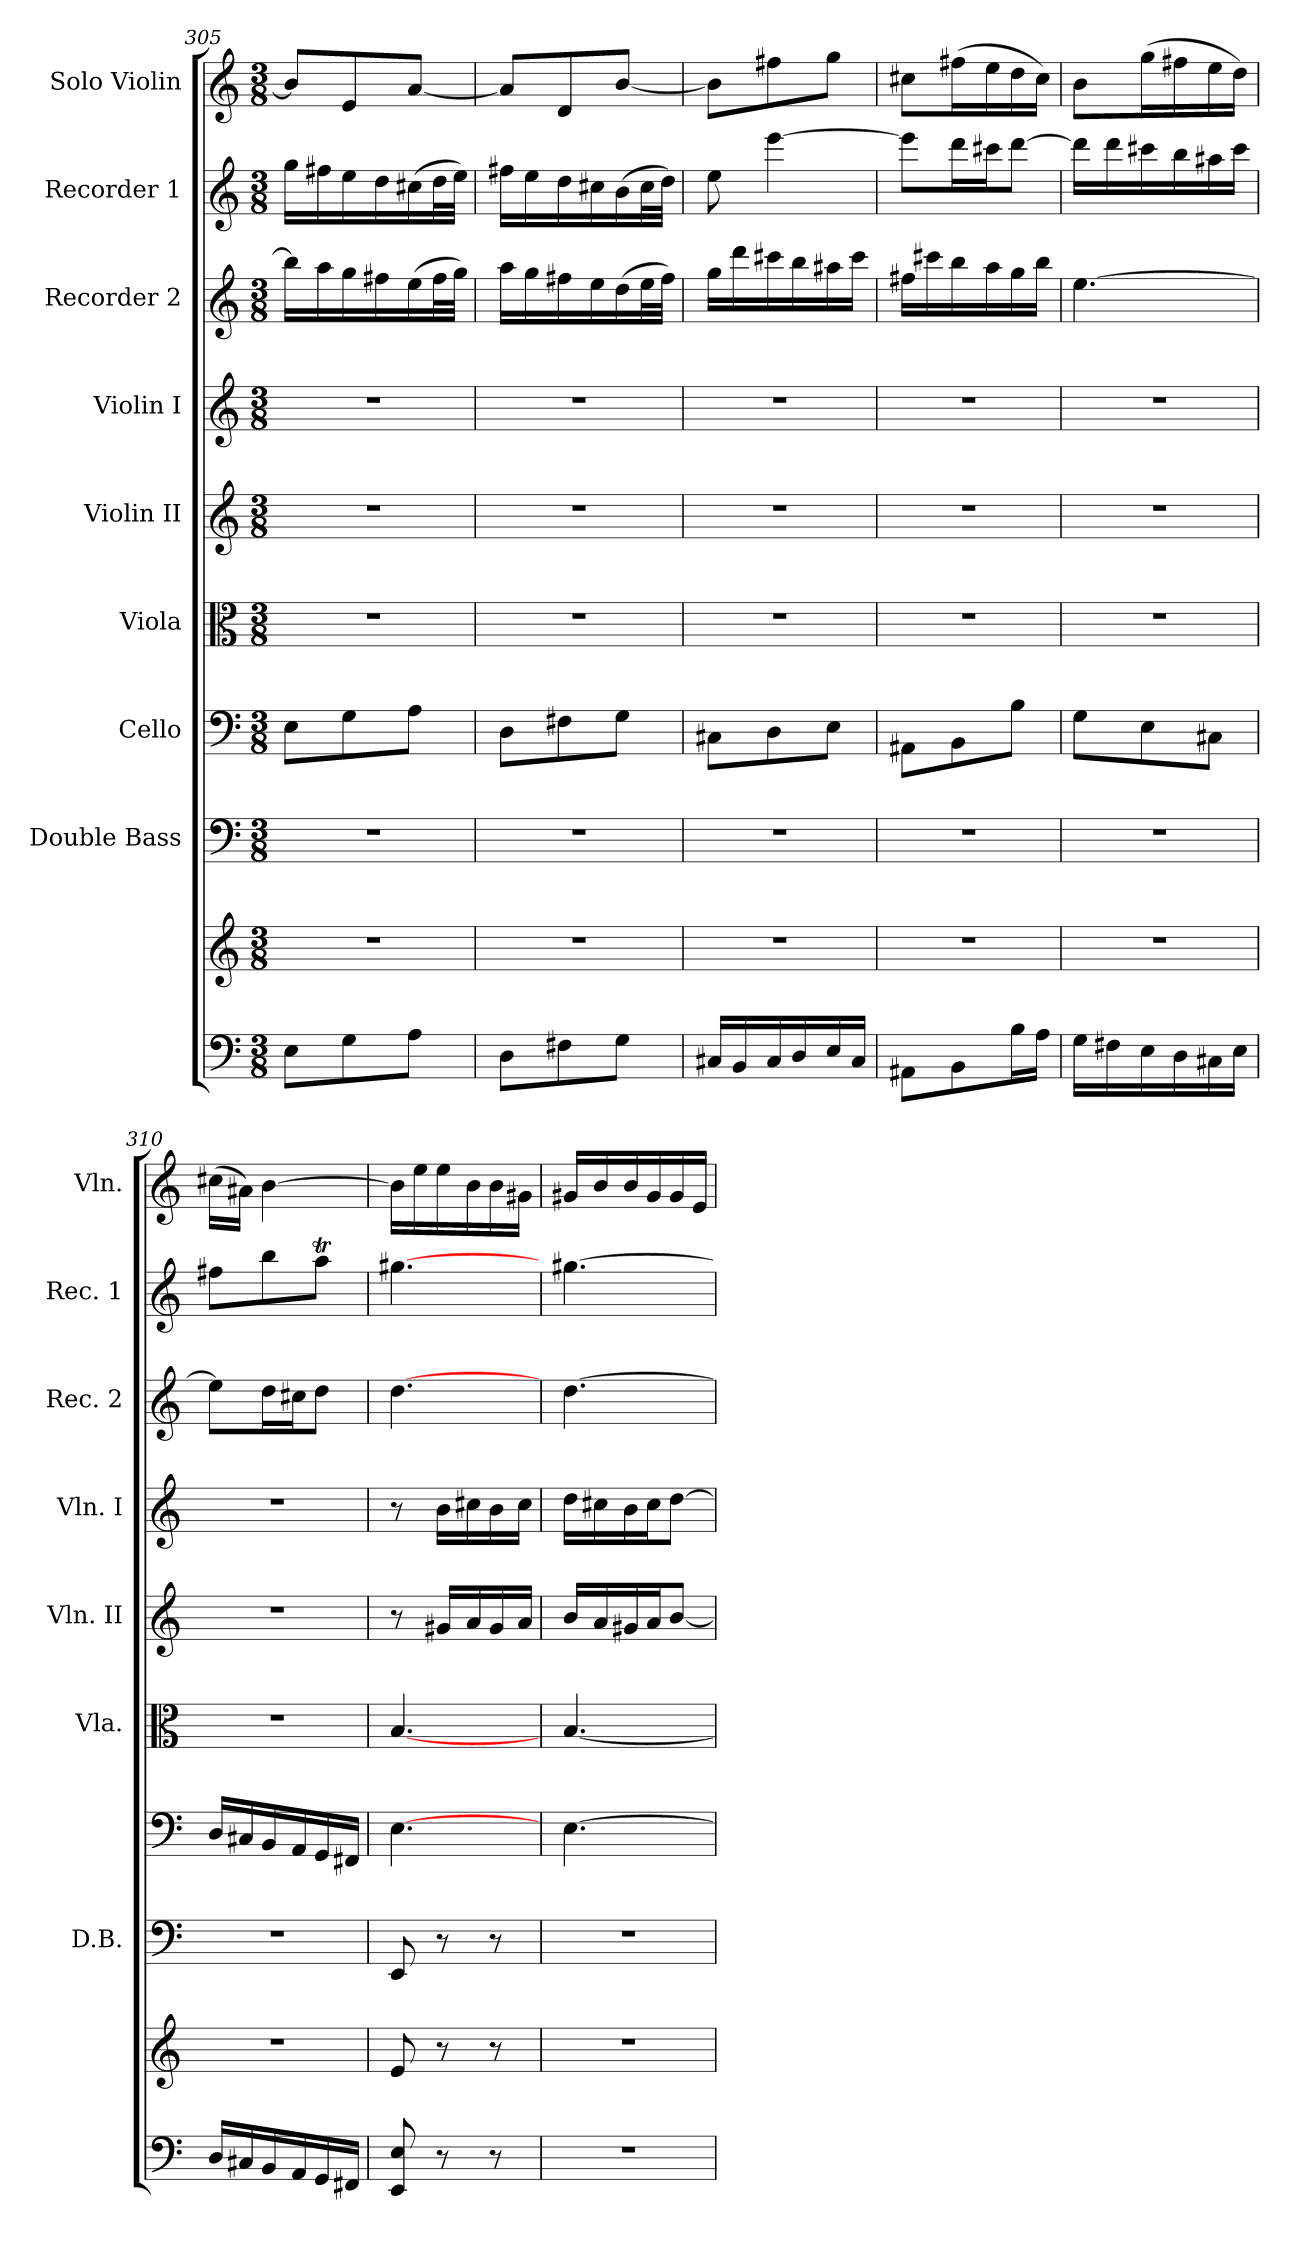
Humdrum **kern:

**kern	**kern	**kern	**kern	**kern	**kern	**kern	**kern	**kern	**kern
*part9	*part9	*part8	*part7	*part6	*part5	*part4	*part3	*part2	*part1
*staff10	*staff9	*staff8	*staff7	*staff6	*staff5	*staff4	*staff3	*staff2	*staff1
*	*	*I"Double Bass	*I"Cello	*I"Viola	*I"Violin II	*I"Violin I	*I"Recorder 2	*I"Recorder 1	*I"Solo Violin
*	*	*I'D.B.	*	*I'Vla.	*I'Vln. II	*I'Vln. I	*I'Rec. 2	*I'Rec. 1	*I'Vln.
*clefF4	*clefG2	*clefF4	*clefF4	*clefC3	*clefG2	*clefG2	*clefG2	*clefG2	*clefG2
*	*	*ITrd7c12	*	*	*	*	*	*	*
*M3/8	*M3/8	*M3/8	*M3/8	*M3/8	*M3/8	*M3/8	*M3/8	*M3/8	*M3/8
=305	=305	=305	=305	=305	=305	=305	=305	=305	=305
8E\L	4.r	4.r	8E\L	4.r	4.r	4.r	16bb\LL]	16gg\LL	8b/L]
.	.	.	.	.	.	.	16aa\	16ff#\	.
8G\	.	.	8G\	.	.	.	16gg\	16ee\	8e/
.	.	.	.	.	.	.	16ff#\	16dd\	.
8A\J	.	.	8A\J	.	.	.	(>16ee\	(>16cc#\	[8a/J
.	.	.	.	.	.	.	32ff#\L	32dd\L	.
.	.	.	.	.	.	.	32gg\JJJ)	32ee\JJJ)	.
!!LO:PB:g=z
=306	=306	=306	=306	=306	=306	=306	=306	=306	=306
8D\L	4.r	4.r	8D\L	4.r	4.r	4.r	16aa\LL	16ff#\LL	8a/L]
.	.	.	.	.	.	.	16gg\	16ee\	.
8F#\	.	.	8F#\	.	.	.	16ff#\	16dd\	8d/
.	.	.	.	.	.	.	16ee\	16cc#\	.
8G\J	.	.	8G\J	.	.	.	(>16dd\	(>16b\	[8b/J
.	.	.	.	.	.	.	32ee\L	32cc#\L	.
.	.	.	.	.	.	.	32ff#\JJJ)	32dd\JJJ)	.
=307	=307	=307	=307	=307	=307	=307	=307	=307	=307
16C#/LL	4.r	4.r	8C#\L	4.r	4.r	4.r	16gg\LL	8ee\	8b\L]
16BB/	.	.	.	.	.	.	16ddd\	.	.
16C#/	.	.	8D\	.	.	.	16ccc#\	[4eee\	8ff#\
16D/	.	.	.	.	.	.	16bb\	.	.
16E/	.	.	8E\J	.	.	.	16aa#\	.	8gg\J
16C#/JJ	.	.	.	.	.	.	16ccc#\JJ	.	.
=308	=308	=308	=308	=308	=308	=308	=308	=308	=308
8AA#\L	4.r	4.r	8AA#\L	4.r	4.r	4.r	16ff#\LL	8eee\L]	8cc#\L
.	.	.	.	.	.	.	16ccc#\	.	.
8BB\	.	.	8BB\	.	.	.	16bb\	16ddd\L	(>16ff#\L
.	.	.	.	.	.	.	16aa\	16ccc#\J	16ee\
16B\L	.	.	8B\J	.	.	.	16gg\	[8ddd\J	16dd\
16A\JJ	.	.	.	.	.	.	16bb\JJ	.	16cc#\JJ)
=309	=309	=309	=309	=309	=309	=309	=309	=309	=309
16G\LL	4.r	4.r	8G\L	4.r	4.r	4.r	[4.ee\	16ddd\LL]	8b\L
16F#\	.	.	.	.	.	.	.	16ddd\	.
16E\	.	.	8E\	.	.	.	.	16ccc#\	(>16gg\L
16D\	.	.	.	.	.	.	.	16bb\	16ff#\
16C#\	.	.	8C#\J	.	.	.	.	16aa#\	16ee\
16E\JJ	.	.	.	.	.	.	.	16ccc#\JJ	16dd\JJ)
=310	=310	=310	=310	=310	=310	=310	=310	=310	=310
16D/LL	4.r	4.r	16D/LL	4.r	4.r	4.r	8ee\L]	8ff#\L	(>16cc#\LL
16C#/	.	.	16C#/	.	.	.	.	.	16a#\JJ)
16BB/	.	.	16BB/	.	.	.	16dd\L	8bb\	[4b\
16AA/	.	.	16AA/	.	.	.	16cc#\J	.	.
16GG/	.	.	16GG/	.	.	.	8dd\J	8aaT\J	.
16FF#/JJ	.	.	16FF#/JJ	.	.	.	.	.	.
=311	=311	=311	=311	=311	=311	=311	=311	=311	=311
8EE/ 8E/	8e/	8EEE/	[4.E\	[4.B/	8r	8r	[4.dd\	[4.gg#\	16b\LL]
.	.	.	.	.	.	.	.	.	16ee\
8r	8r	8r	.	.	16g#/LL	16b\LL	.	.	16ee\
.	.	.	.	.	16a/	16cc#\	.	.	16b\
8r	8r	8r	.	.	16g#/	16b\	.	.	16b\
.	.	.	.	.	16a/JJ	16cc#\JJ	.	.	16g#\JJ
=312	=312	=312	=312	=312	=312	=312	=312	=312	=312
4.r	4.r	4.r	[4.E\	[4.B/	16b/LL	16dd\LL	[4.dd\	[4.gg#\	16g#/LL
.	.	.	.	.	16a/	16cc#\	.	.	16b/
.	.	.	.	.	16g#/	16b\	.	.	16b/
.	.	.	.	.	16a/J	16cc#\J	.	.	16g#/
.	.	.	.	.	[8b/J	[8dd\J	.	.	16g#/
.	.	.	.	.	.	.	.	.	16e/JJ
=	=	=	=	=	=	=	=	=	=
*-	*-	*-	*-	*-	*-	*-	*-	*-	*-
